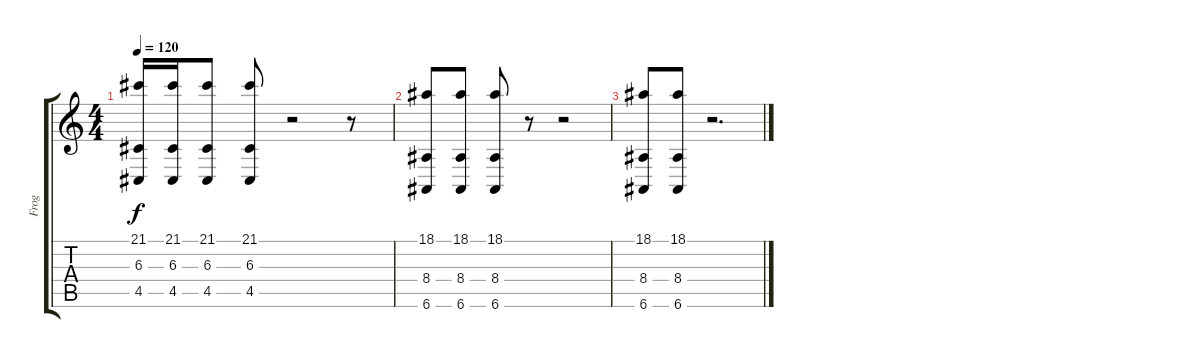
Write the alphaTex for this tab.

\track ("Frog" "Frog") {instrument stringensemble1}
\staff {score tabs}
\tuning (E4 B3 G3 D3 A2 E2) {hide}
\ts (4 4)
\tempo 120
\clef g2
\ks c
(21.1 6.3 4.5).16{dy f} (21.1 6.3 4.5).16 (21.1 6.3 4.5).8 (21.1 6.3 4.5).8 r.2 r.8 |
(18.1 8.4 6.6).8 (18.1 8.4 6.6).8 (18.1 8.4 6.6).8 r.8 r.2 |
(18.1 8.4 6.6).8 (18.1 8.4 6.6).8 r.2{d}
